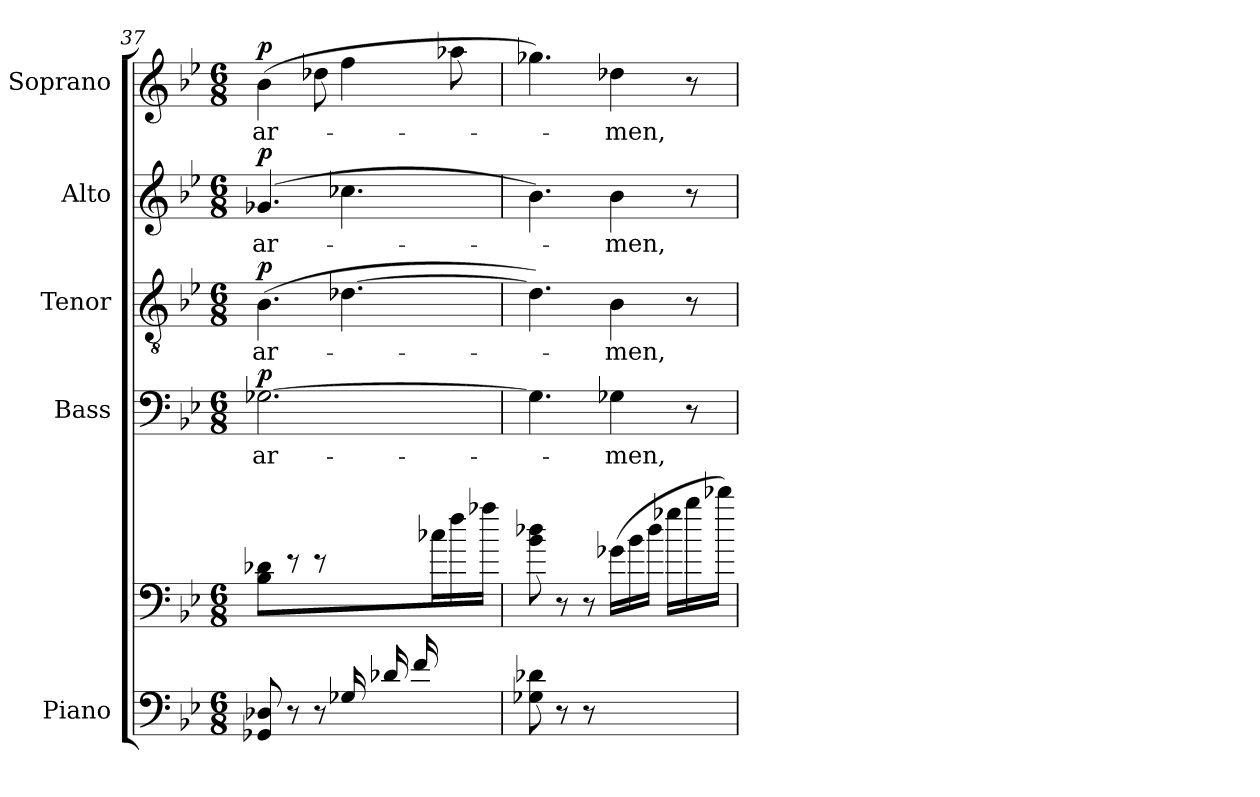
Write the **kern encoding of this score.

**kern	**kern	**kern	**text	**dynam	**kern	**text	**dynam	**kern	**text	**dynam	**kern	**text	**dynam
*part5	*part5	*part4	*part4	*part4	*part3	*part3	*part3	*part2	*part2	*part2	*part1	*part1	*part1
*staff6	*staff5	*staff4	*staff4	*staff4	*staff3	*staff3	*staff3	*staff2	*staff2	*staff2	*staff1	*staff1	*staff1
*I"Piano	*	*I"Bass	*	*	*I"Tenor	*	*	*I"Alto	*	*	*I"Soprano	*	*
*I'Pno	*	*	*	*	*	*	*	*	*	*	*I'Pno	*	*
*clefF4	*clefF4	*clefF4	*	*	*clefGv2	*	*	*clefG2	*	*	*clefG2	*	*
*k[b-e-]	*k[b-e-]	*k[b-e-]	*	*	*k[b-e-]	*	*	*k[b-e-]	*	*	*k[b-e-]	*	*
*B-:	*B-:	*B-:	*	*	*B-:	*	*	*B-:	*	*	*B-:	*	*
*M6/8	*M6/8	*M6/8	*	*	*M6/8	*	*	*M6/8	*	*	*M6/8	*	*
=37	=37	=37	=37	=37	=37	=37	=37	=37	=37	=37	=37	=37	=37
*^	*	*	*	*	*	*	*	*	*	*	*	*	*
!	!	!	!	!LO:LY:b	!LO:DY:b	!	!LO:LY:b	!LO:DY:b	!	!LO:LY:b	!LO:DY:b	!	!LO:LY:b	!LO:DY:b
4.ryy	8GG-X/ 8D-X/	8B-/ 8d-X/	[2.G-X\	-ar-	p	(>4.B-\	-ar-	p	(>4.g-X/	-ar-	p	(>4b-\	-ar-	p
.	8r	8r	.	.	.	.	.	.	.	.	.	.	.	.
.	8r	8r	.	.	.	.	.	.	.	.	.	8dd-X\	.	.
(>16G-X/LL	4.ryy	8.ryy	.	.	.	[4.d-X\	.	.	4.cc-X\	.	.	4ff\	.	.
16d-/	.	.	.	.	.	.	.	.	.	.	.	.	.	.
16f/	.	.	.	.	.	.	.	.	.	.	.	.	.	.
8.ryy	.	16cc-X\	.	.	.	.	.	.	.	.	.	.	.	.
.	.	16ff\	.	.	.	.	.	.	.	.	.	8aa-X\	.	.
.	.	16aa-X\JJ)	.	.	.	.	.	.	.	.	.	.	.	.
*v	*v	*	*	*	*	*	*	*	*	*	*	*	*	*
=38	=38	=38	=38	=38	=38	=38	=38	=38	=38	=38	=38	=38	=38
8G-X\ 8d-X\	8b-\ 8dd-X\	4.G-\]	.	.	4.d-\])	.	.	4.b-\)	.	.	4.gg-X\)	.	.
8r	8r	.	.	.	.	.	.	.	.	.	.	.	.
8r	8r	.	.	.	.	.	.	.	.	.	.	.	.
!	!	!	!LO:LY:b	!	!	!LO:LY:b	!	!	!LO:LY:b	!	!	!LO:LY:b	!
4.ryy	(>16g-X\LL	4G-X\	-men,	.	4B-\	-men,	.	4b-\	-men,	.	4dd-X\	-men,	.
.	16b-\	.	.	.	.	.	.	.	.	.	.	.	.
.	16dd-\JJ	.	.	.	.	.	.	.	.	.	.	.	.
.	16gg-X\LL	.	.	.	.	.	.	.	.	.	.	.	.
.	16bb-\	8r	.	.	8r	.	.	8r	.	.	8r	.	.
.	16ddd-X\JJ)	.	.	.	.	.	.	.	.	.	.	.	.
=	=	=	=	=	=	=	=	=	=	=	=	=	=
*-	*-	*-	*-	*-	*-	*-	*-	*-	*-	*-	*-	*-	*-
